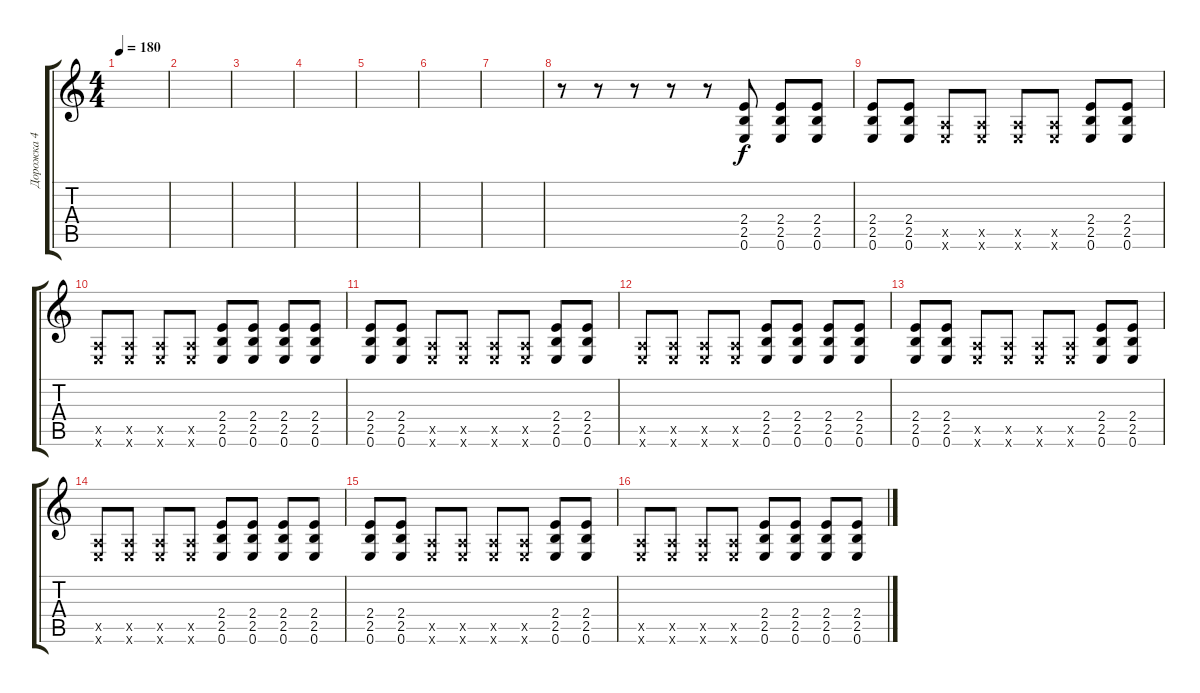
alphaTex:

\track ("Дорожка 4" "Дорожка 4") {instrument overdrivenguitar}
\staff {score tabs}
\tuning (E4 B3 G3 D3 A2 E2) {hide}
\ts (4 4)
\tempo 180
\clef g2
\ks c
|
|
|
|
|
|
|
r.8 r.8 r.8 r.8 r.8 (2.4 2.5 0.6).8 (2.4 2.5 0.6).8 (2.4 2.5 0.6).8 |
(2.4 2.5 0.6).8 (2.4 2.5 0.6).8 (0.5{x} 0.6{x}).8 (0.5{x} 0.6{x}).8 (0.5{x} 0.6{x}).8 (0.5{x} 0.6{x}).8 (2.4 2.5 0.6).8 (2.4 2.5 0.6).8 |
(0.5{x} 0.6{x}).8 (0.5{x} 0.6{x}).8 (0.5{x} 0.6{x}).8 (0.5{x} 0.6{x}).8 (2.4 2.5 0.6).8 (2.4 2.5 0.6).8 (2.4 2.5 0.6).8 (2.4 2.5 0.6).8 |
(2.4 2.5 0.6).8 (2.4 2.5 0.6).8 (0.5{x} 0.6{x}).8 (0.5{x} 0.6{x}).8 (0.5{x} 0.6{x}).8 (0.5{x} 0.6{x}).8 (2.4 2.5 0.6).8 (2.4 2.5 0.6).8 |
(0.5{x} 0.6{x}).8 (0.5{x} 0.6{x}).8 (0.5{x} 0.6{x}).8 (0.5{x} 0.6{x}).8 (2.4 2.5 0.6).8 (2.4 2.5 0.6).8 (2.4 2.5 0.6).8 (2.4 2.5 0.6).8 |
(2.4 2.5 0.6).8 (2.4 2.5 0.6).8 (0.5{x} 0.6{x}).8 (0.5{x} 0.6{x}).8 (0.5{x} 0.6{x}).8 (0.5{x} 0.6{x}).8 (2.4 2.5 0.6).8 (2.4 2.5 0.6).8 |
(0.5{x} 0.6{x}).8 (0.5{x} 0.6{x}).8 (0.5{x} 0.6{x}).8 (0.5{x} 0.6{x}).8 (2.4 2.5 0.6).8 (2.4 2.5 0.6).8 (2.4 2.5 0.6).8 (2.4 2.5 0.6).8 |
(2.4 2.5 0.6).8 (2.4 2.5 0.6).8 (0.5{x} 0.6{x}).8 (0.5{x} 0.6{x}).8 (0.5{x} 0.6{x}).8 (0.5{x} 0.6{x}).8 (2.4 2.5 0.6).8 (2.4 2.5 0.6).8 |
(0.5{x} 0.6{x}).8 (0.5{x} 0.6{x}).8 (0.5{x} 0.6{x}).8 (0.5{x} 0.6{x}).8 (2.4 2.5 0.6).8 (2.4 2.5 0.6).8 (2.4 2.5 0.6).8 (2.4 2.5 0.6).8
